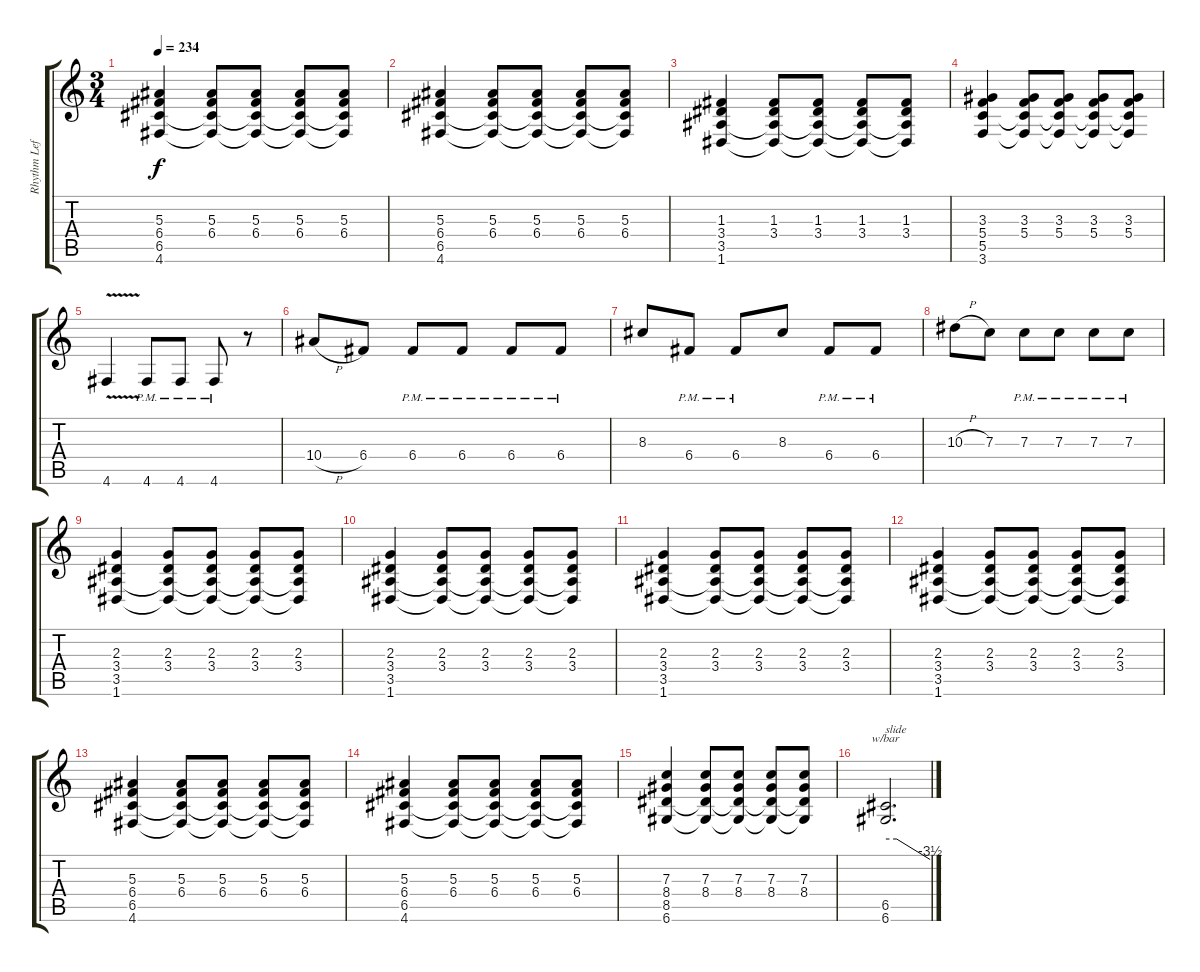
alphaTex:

\track ("Rhythm Left" "Rhythm Lef") {instrument distortionguitar}
\staff {score tabs}
\tuning (D4 A3 F3 C3 G2 D2) {hide}
\ts (3 4)
\tempo 234
\clef g2
\ks c
(5.3 6.4 6.5 4.6).4{dy f} (5.3 6.4 6.5{t} 4.6{t}).8 (5.3 6.4 6.5{t} 4.6{t}).8 (5.3 6.4 6.5{t} 4.6{t}).8 (5.3 6.4 6.5{t} 4.6{t}).8 |
(5.3 6.4 6.5 4.6).4 (5.3 6.4 6.5{t} 4.6{t}).8 (5.3 6.4 6.5{t} 4.6{t}).8 (5.3 6.4 6.5{t} 4.6{t}).8 (5.3 6.4 6.5{t} 4.6{t}).8 |
(1.3 3.4 3.5 1.6).4 (1.3 3.4 3.5{t} 1.6{t}).8 (1.3 3.4 3.5{t} 1.6{t}).8 (1.3 3.4 3.5{t} 1.6{t}).8 (1.3 3.4 3.5{t} 1.6{t}).8 |
(3.3 5.4 5.5 3.6).4 (3.3 5.4 5.5{t} 3.6{t}).8 (3.3 5.4 5.5{t} 3.6{t}).8 (3.3 5.4 5.5{t} 3.6{t}).8 (3.3 5.4 5.5{t} 3.6{t}).8 |
4.6{v}.4 4.6{pm}.8 4.6{pm}.8 4.6{pm}.8 r.8 |
10.4{h}.8 6.4.8 6.4{pm}.8 6.4{pm}.8 6.4{pm}.8 6.4{pm}.8 |
8.3.8 6.4{pm}.8 6.4{pm}.8 8.3.8 6.4{pm}.8 6.4{pm}.8 |
10.3{h}.8 7.3.8 7.3{pm}.8 7.3{pm}.8 7.3{pm}.8 7.3{pm}.8 |
(2.3 3.4 3.5 1.6).4 (2.3 3.4 3.5{t} 1.6{t}).8 (2.3 3.4 3.5{t} 1.6{t}).8 (2.3 3.4 3.5{t} 1.6{t}).8 (2.3 3.4 3.5{t} 1.6{t}).8 |
(2.3 3.4 3.5 1.6).4 (2.3 3.4 3.5{t} 1.6{t}).8 (2.3 3.4 3.5{t} 1.6{t}).8 (2.3 3.4 3.5{t} 1.6{t}).8 (2.3 3.4 3.5{t} 1.6{t}).8 |
(2.3 3.4 3.5 1.6).4 (2.3 3.4 3.5{t} 1.6{t}).8 (2.3 3.4 3.5{t} 1.6{t}).8 (2.3 3.4 3.5{t} 1.6{t}).8 (2.3 3.4 3.5{t} 1.6{t}).8 |
(2.3 3.4 3.5 1.6).4 (2.3 3.4 3.5{t} 1.6{t}).8 (2.3 3.4 3.5{t} 1.6{t}).8 (2.3 3.4 3.5{t} 1.6{t}).8 (2.3 3.4 3.5{t} 1.6{t}).8 |
(5.3 6.4 6.5 4.6).4 (5.3 6.4 6.5{t} 4.6{t}).8 (5.3 6.4 6.5{t} 4.6{t}).8 (5.3 6.4 6.5{t} 4.6{t}).8 (5.3 6.4 6.5{t} 4.6{t}).8 |
(5.3 6.4 6.5 4.6).4 (5.3 6.4 6.5{t} 4.6{t}).8 (5.3 6.4 6.5{t} 4.6{t}).8 (5.3 6.4 6.5{t} 4.6{t}).8 (5.3 6.4 6.5{t} 4.6{t}).8 |
(7.3 8.4 8.5 6.6).4 (7.3 8.4 8.5{t} 6.6{t}).8 (7.3 8.4 8.5{t} 6.6{t}).8 (7.3 8.4 8.5{t} 6.6{t}).8 (7.3 8.4 8.5{t} 6.6{t}).8 |
(6.5 6.6).2{d tbe (custom default 0 0 15 0 60 -14) txt "slide"}
